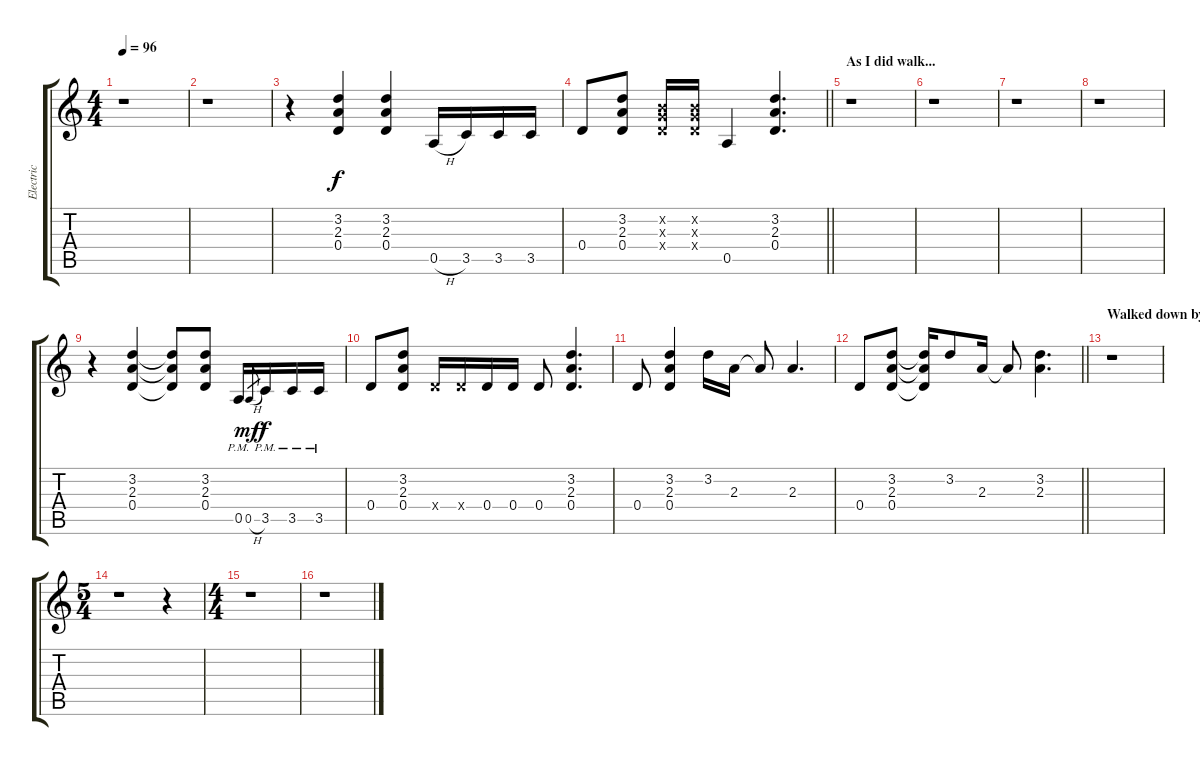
\track ("Electric" "Electric") {instrument distortionguitar}
\staff {score tabs}
\tuning (E4 B3 G3 D3 A2 E2) {hide}
\ts (4 4)
\tempo 96
\clef g2
\ks c
r.1{dy f} |
r.1 |
r.4 (3.2 2.3 0.4).4 (3.2 2.3 0.4).4 0.5{h}.16 3.5.16 3.5.16 3.5.16 |
\barLineRight lightlight
0.4.8 (3.2 2.3 0.4).8 (0.2{x} 0.3{x} 0.4{x}).16 (0.2{x} 0.3{x} 0.4{x}).16 0.5.4 (3.2 2.3 0.4).4{d} |
\section ("" "As I did walk...")
r.1 |
r.1 |
r.1 |
r.1 |
r.4 (3.2 2.3 0.4).4 (3.2{t} 2.3{t} 0.4{t}).8 (3.2 2.3 0.4).8 0.5{pm}.16 0.5{h}.8{gr dy mf} 3.5{pm}.16{dy f} 3.5{pm}.16 3.5{pm}.16 |
0.4.8 (3.2 2.3 0.4).8 0.4{x}.16 0.4{x}.16 0.4.16 0.4.16 0.4.8 (3.2 2.3 0.4).4{d} |
0.4.8 (3.2 2.3 0.4).4 3.2.16 2.3.16 2.3{t}.8 2.3.4{d} |
\barLineRight lightlight
0.4.8 (3.2 2.3 0.4).8 (3.2{t} 2.3{t} 0.4{t}).16 3.2.8 2.3.16 2.3{t}.8 (3.2 2.3).4{d} |
\section ("" "Walked down by the bathing pond...")
r.1 |
\ts (5 4)
r.1 r.4 |
\ts (4 4)
r.1 |
r.1
